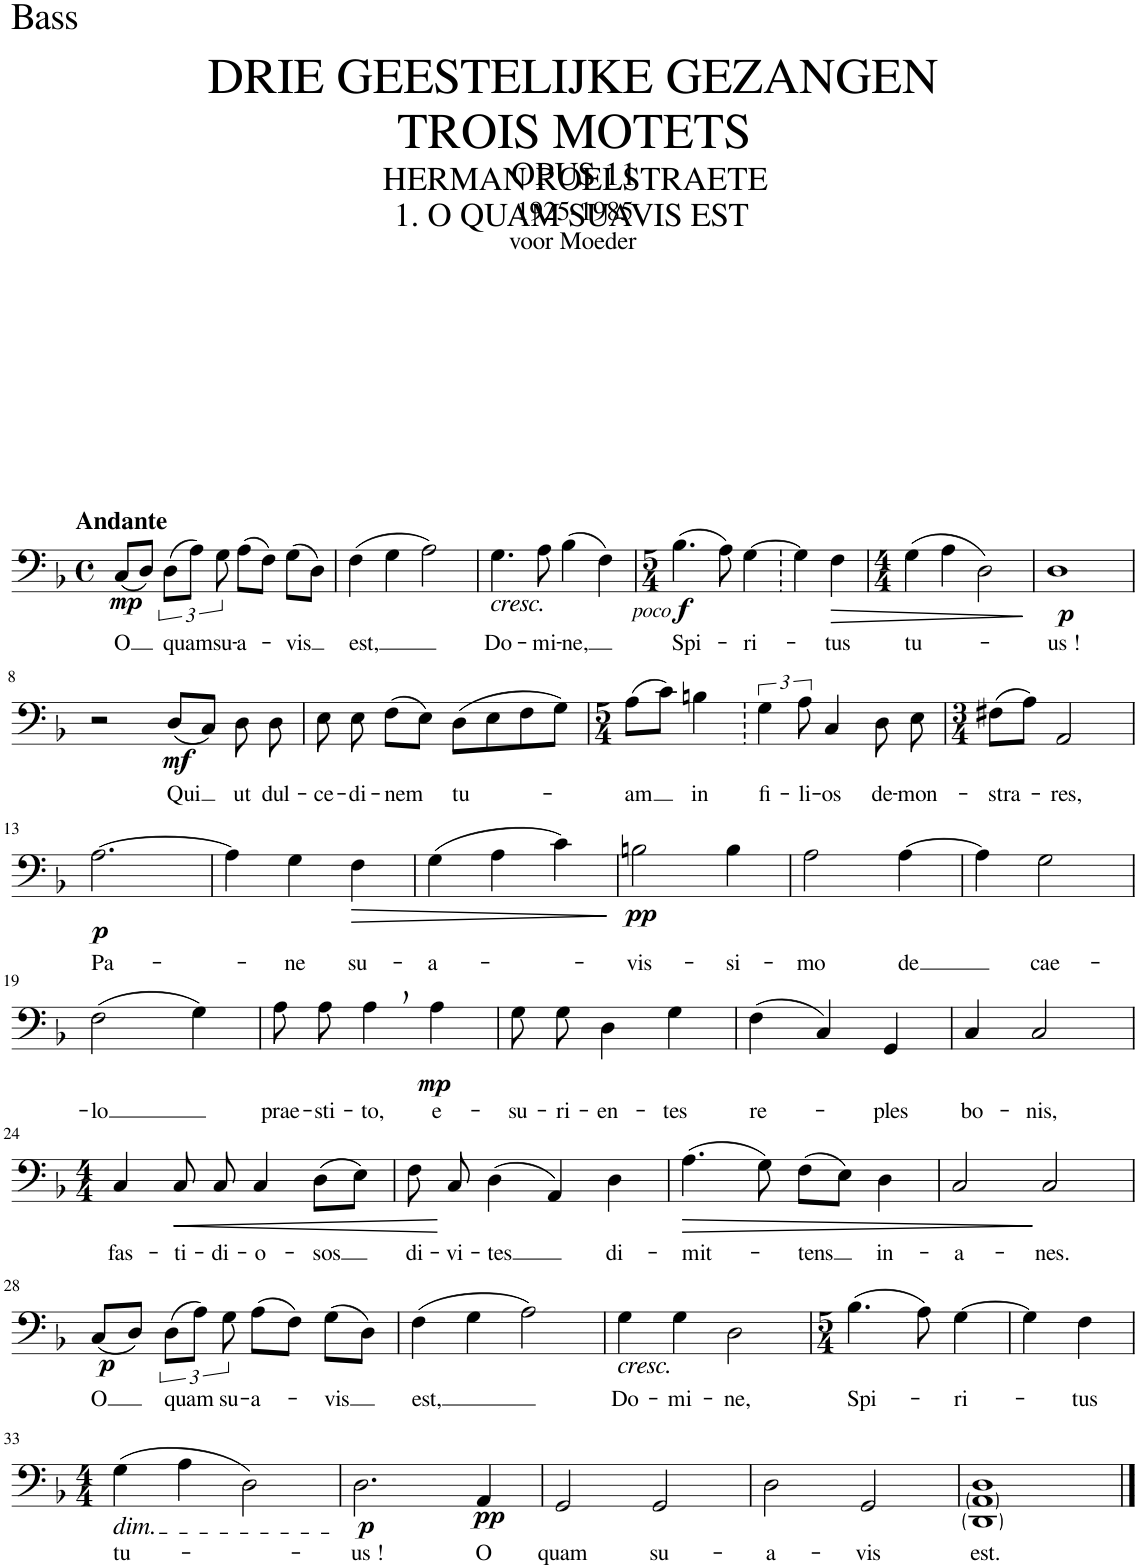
**kern	**text	**dynam
*part1	*part1	*part1
*staff1	*staff1	*staff1
*I"B	*	*
*clefF4	*	*
*k[b-]	*	*
*M4/4	*	*
*met(c)	*	*
=1	=1	=1
!LO:TX:a:B:t=Andante	!	!
!	!LO:LY:b	!LO:DY:b
(8C/L	O	mp
8D/J)	.	.
!	!LO:LY:b	!
(12D\L	quam	.
12A\J)	.	.
!	!LO:LY:b	!
12G\	su-	.
!	!LO:LY:b	!
(8A\L	-a-	.
8F\J)	.	.
!	!LO:LY:b	!
(8G\L	-vis	.
8D\J)	.	.
=2	=2	=2
!	!LO:LY:b	!
(4F\	est,	.
4G\	.	.
2A\)	.	.
=3	=3	=3
!LO:TX:b:i:t=cresc.	!	!
!	!LO:LY:b	!
4.G\	Do-	.
!	!LO:LY:b	!
8A\	-mi-	.
!	!LO:LY:b	!
(4B-\	-ne,	.
4F\)	.	.
=4	=4	=4
*M5/4	*	*
!	!LO:LY:b	!LO:DY:b
!	!	!LO:DY:n=1:b
(4.B-\	Spi-	other-dynamics f
8A\)	.	.
!	!LO:LY:b	!
[4G\	-ri-	.
=5	=5	=5
4G\]	.	.
!	!LO:LY:b	!LO:HP:b
4F\	-tus	>
=6	=6	=6
*M4/4	*	*
!	!LO:LY:b	!
(4G\	tu-	.
4A\	.	.
2D\)	.	.
.	.	]
=7	=7	=7
!	!LO:LY:b	!LO:DY:b
1D	-us !	p
!!LO:LB:g=z
=8	=8	=8
2r	.	.
!	!LO:LY:b	!LO:DY:b
(8D/L	Qui	mf
8C/J)	.	.
!	!LO:LY:b	!
8D\	ut	.
!	!LO:LY:b	!
8D\	dul-	.
=9	=9	=9
!	!LO:LY:b	!
8E\	-ce-	.
!	!LO:LY:b	!
8E\	-di-	.
!	!LO:LY:b	!
(8F\L	-nem	.
8E\J)	.	.
!	!LO:LY:b	!
(8D\L	tu-	.
8E\	.	.
8F\	.	.
8G\J)	.	.
=10	=10	=10
*M5/4	*	*
!	!LO:LY:b	!
(8A\L	am	.
8c\J)	.	.
!	!LO:LY:b	!
4Bn\	in	.
=11	=11	=11
!	!LO:LY:b	!
6G\	fi-	.
!	!LO:LY:b	!
12A\	-li-	.
!	!LO:LY:b	!
4C/	-os	.
!	!LO:LY:b	!
8D\	de-	.
!	!LO:LY:b	!
8E\	-mon-	.
=12	=12	=12
*M3/4	*	*
!	!LO:LY:b	!
(8F#X\L	-stra-	.
8A\J)	.	.
!	!LO:LY:b	!
2AA/	-res,	.
!!LO:LB:g=z
=13	=13	=13
!	!LO:LY:b	!LO:DY:b
[2.A\	Pa-	p
=14	=14	=14
4A\]	.	.
!	!LO:LY:b	!
4G\	-ne	.
!	!LO:LY:b	!LO:HP:b
4F\	su-	>
=15	=15	=15
!	!LO:LY:b	!
(4G\	-a-	.
4A\	.	.
4c\)	.	.
.	.	]
=16	=16	=16
!	!LO:LY:b	!LO:DY:b
2Bn\	-vis-	pp
!	!LO:LY:b	!
4B\	-si-	.
=17	=17	=17
!	!LO:LY:b	!
2A\	-mo	.
!	!LO:LY:b	!
[4A\	de	.
=18	=18	=18
4A\]	.	.
!	!LO:LY:b	!
2G\	cae-	.
!!LO:LB:g=z
=19	=19	=19
!	!LO:LY:b	!
(2F\	-lo	.
4G\)	.	.
=20	=20	=20
!	!LO:LY:b	!
8A\	prae-	.
!	!LO:LY:b	!
8A\	-sti-	.
!	!LO:LY:b	!
4A,\	-to,	.
!	!LO:LY:b	!LO:DY:b
4A\	e-	mp
=21	=21	=21
!	!LO:LY:b	!
8G\	-su-	.
!	!LO:LY:b	!
8G\	-ri-	.
!	!LO:LY:b	!
4D\	-en-	.
!	!LO:LY:b	!
4G\	-tes	.
=22	=22	=22
!	!LO:LY:b	!
(4F\	re-	.
4C/)	.	.
!	!LO:LY:b	!
4GG/	-ples	.
=23	=23	=23
!	!LO:LY:b	!
4C/	bo-	.
!	!LO:LY:b	!
2C/	-nis,	.
!!LO:LB:g=z
=24	=24	=24
*M4/4	*	*
!	!LO:LY:b	!
4C/	fas-	.
!	!LO:LY:b	!LO:HP:b
8C/	-ti-	<
!	!LO:LY:b	!
8C/	-di-	.
!	!LO:LY:b	!
4C/	-o-	.
!	!LO:LY:b	!
(8D\L	-sos	.
8E\J)	.	.
=25	=25	=25
!	!LO:LY:b	!
8F\	di-	.
!	!LO:LY:b	!
8C/	-vi-	[
!	!LO:LY:b	!
(4D\	-tes	.
4AA/)	.	.
!	!LO:LY:b	!
4D\	di-	.
=26	=26	=26
!	!LO:LY:b	!LO:HP:b
(4.A\	-mit-	>
8G\)	.	.
!	!LO:LY:b	!
(8F\L	-tens	.
8E\J)	.	.
!	!LO:LY:b	!
4D\	in-	.
=27	=27	=27
!	!LO:LY:b	!
2C/	-a-	.
!	!LO:LY:b	!
2C/	-nes.	]
!!LO:LB:g=z
=28	=28	=28
!	!LO:LY:b	!LO:DY:b
(8C/L	O	p
8D/J)	.	.
!	!LO:LY:b	!
(12D\L	quam	.
12A\J)	.	.
!	!LO:LY:b	!
12G\	su-	.
!	!LO:LY:b	!
(8A\L	-a-	.
8F\J)	.	.
!	!LO:LY:b	!
(8G\L	-vis	.
8D\J)	.	.
=29	=29	=29
!	!LO:LY:b	!
(4F\	est,	.
4G\	.	.
2A\)	.	.
=30	=30	=30
!LO:TX:b:i:t=cresc.	!	!
!	!LO:LY:b	!
4G\	Do-	.
!	!LO:LY:b	!
4G\	-mi-	.
!	!LO:LY:b	!
2D\	-ne,	.
=31	=31	=31
*M5/4	*	*
!	!LO:LY:b	!
(4.B-\	Spi-	.
8A\)	.	.
!	!LO:LY:b	!
[4G\	-ri-	.
=32	=32	=32
4G\]	.	.
!	!LO:LY:b	!
4F\	-tus	.
!!LO:LB:g=z
=33	=33	=33
*M4/4	*	*
!LO:TX:b:i:t=dim.	!	!
!	!LO:LY:b	!
(4G\	tu-	.
4A\	.	.
2D\)	.	.
=34	=34	=34
!	!LO:LY:b	!LO:DY:b
2.D\	-us !	p
!	!LO:LY:b	!LO:DY:b
4AA/	O	pp
=35	=35	=35
!	!LO:LY:b	!
2GG/	quam	.
!	!LO:LY:b	!
2GG/	su-	.
=36	=36	=36
!	!LO:LY:b	!
2D\	-a-	.
!	!LO:LY:b	!
2GG/	-vis	.
=37	=37	=37
!	!LO:LY:b	!
1DD 1AA 1D	est.	.
==	==	==
*-	*-	*-
